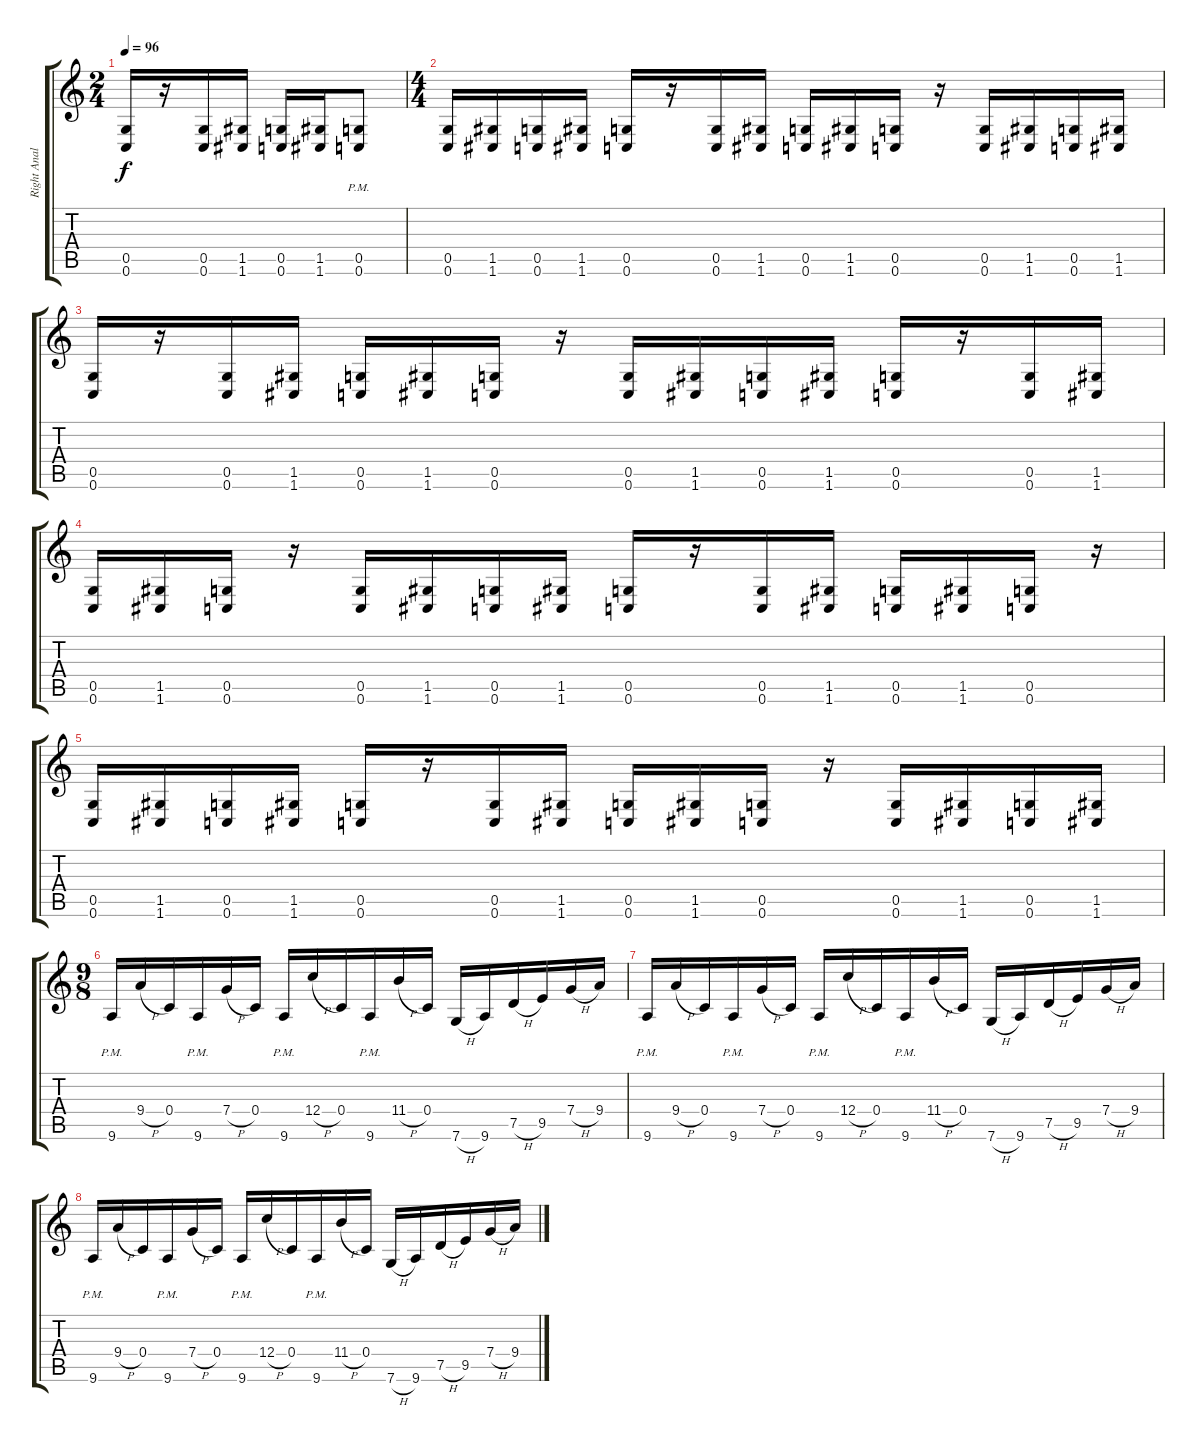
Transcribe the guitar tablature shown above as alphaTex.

\track ("Right Analog Stick" "Right Anal") {instrument distortionguitar}
\staff {score tabs}
\tuning (D4 A3 F3 C3 G2 C2) {hide}
\ts (2 4)
\tempo 96
\clef g2
\ks c
(0.5 0.6).16{dy f} r.16 (0.5 0.6).16 (1.5 1.6).16 (0.5 0.6).16 (1.5 1.6).16 (0.5{pm} 0.6{pm}).8 |
\ts (4 4)
(0.5 0.6).16 (1.5 1.6).16 (0.5 0.6).16 (1.5 1.6).16 (0.5 0.6).16 r.16 (0.5 0.6).16 (1.5 1.6).16 (0.5 0.6).16 (1.5 1.6).16 (0.5 0.6).16 r.16 (0.5 0.6).16 (1.5 1.6).16 (0.5 0.6).16 (1.5 1.6).16 |
(0.5 0.6).16 r.16 (0.5 0.6).16 (1.5 1.6).16 (0.5 0.6).16 (1.5 1.6).16 (0.5 0.6).16 r.16 (0.5 0.6).16 (1.5 1.6).16 (0.5 0.6).16 (1.5 1.6).16 (0.5 0.6).16 r.16 (0.5 0.6).16 (1.5 1.6).16 |
(0.5 0.6).16 (1.5 1.6).16 (0.5 0.6).16 r.16 (0.5 0.6).16 (1.5 1.6).16 (0.5 0.6).16 (1.5 1.6).16 (0.5 0.6).16 r.16 (0.5 0.6).16 (1.5 1.6).16 (0.5 0.6).16 (1.5 1.6).16 (0.5 0.6).16 r.16 |
(0.5 0.6).16 (1.5 1.6).16 (0.5 0.6).16 (1.5 1.6).16 (0.5 0.6).16 r.16 (0.5 0.6).16 (1.5 1.6).16 (0.5 0.6).16 (1.5 1.6).16 (0.5 0.6).16 r.16 (0.5 0.6).16 (1.5 1.6).16 (0.5 0.6).16 (1.5 1.6).16 |
\ts (9 8)
9.6{pm}.16 9.4{h}.16 0.4.16 9.6{pm}.16 7.4{h}.16 0.4.16 9.6{pm}.16 12.4{h}.16 0.4.16 9.6{pm}.16 11.4{h}.16 0.4.16 7.6{h}.16 9.6.16 7.5{h}.16 9.5.16 7.4{h}.16 9.4.16 |
9.6{pm}.16 9.4{h}.16 0.4.16 9.6{pm}.16 7.4{h}.16 0.4.16 9.6{pm}.16 12.4{h}.16 0.4.16 9.6{pm}.16 11.4{h}.16 0.4.16 7.6{h}.16 9.6.16 7.5{h}.16 9.5.16 7.4{h}.16 9.4.16 |
9.6{pm}.16 9.4{h}.16 0.4.16 9.6{pm}.16 7.4{h}.16 0.4.16 9.6{pm}.16 12.4{h}.16 0.4.16 9.6{pm}.16 11.4{h}.16 0.4.16 7.6{h}.16 9.6.16 7.5{h}.16 9.5.16 7.4{h}.16 9.4.16
